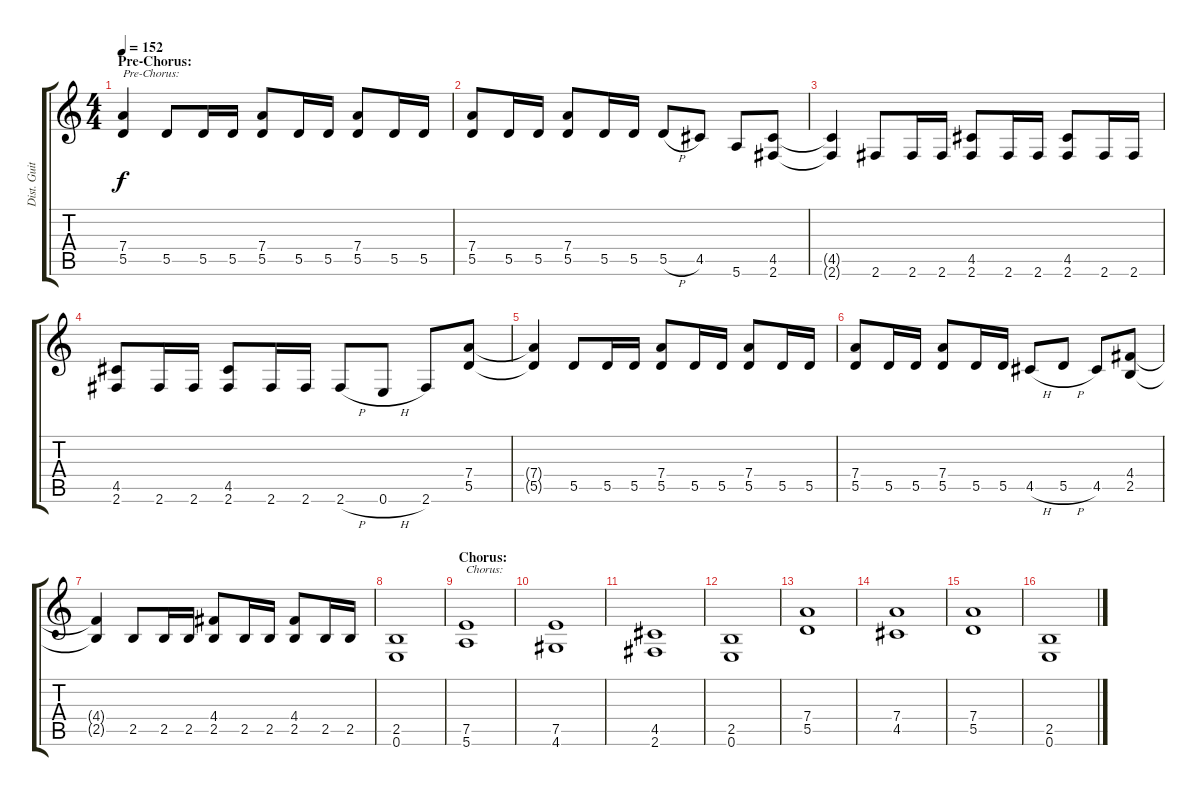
\track ("Dist. Guitar 1" "Dist. Guit") {instrument distortionguitar}
\staff {score tabs}
\tuning (E4 B3 G3 D3 A2 E2) {hide}
\ts (4 4)
\section ("" "Pre-Chorus:")
\tempo 152
\clef g2
\ks c
(7.4{t} 5.5{t}).4{txt "Pre-Chorus:" dy f} 5.5.8 5.5.16 5.5.16 (7.4 5.5).8 5.5.16 5.5.16 (7.4 5.5).8 5.5.16 5.5.16 |
(7.4 5.5).8 5.5.16 5.5.16 (7.4 5.5).8 5.5.16 5.5.16 5.5{h}.8 4.5.8 5.6.8 (4.5 2.6).8 |
(4.5{t} 2.6{t}).4 2.6.8 2.6.16 2.6.16 (4.5 2.6).8 2.6.16 2.6.16 (4.5 2.6).8 2.6.16 2.6.16 |
(4.5 2.6).8 2.6.16 2.6.16 (4.5 2.6).8 2.6.16 2.6.16 2.6{h}.8 0.6{h}.8 2.6.8 (7.4 5.5).8 |
(7.4{t} 5.5{t}).4 5.5.8 5.5.16 5.5.16 (7.4 5.5).8 5.5.16 5.5.16 (7.4 5.5).8 5.5.16 5.5.16 |
(7.4 5.5).8 5.5.16 5.5.16 (7.4 5.5).8 5.5.16 5.5.16 4.5{h}.8 5.5{h}.8 4.5.8 (4.4 2.5).8 |
(4.4{t} 2.5{t}).4 2.5.8 2.5.16 2.5.16 (4.4 2.5).8 2.5.16 2.5.16 (4.4 2.5).8 2.5.16 2.5.16 |
(2.5 0.6).1 |
\section ("" "Chorus:")
(7.5 5.6).1{txt "Chorus:"} |
(7.5 4.6).1 |
(4.5 2.6).1 |
(2.5 0.6).1 |
(7.4 5.5).1 |
(7.4 4.5).1 |
(7.4 5.5).1 |
(2.5 0.6).1
